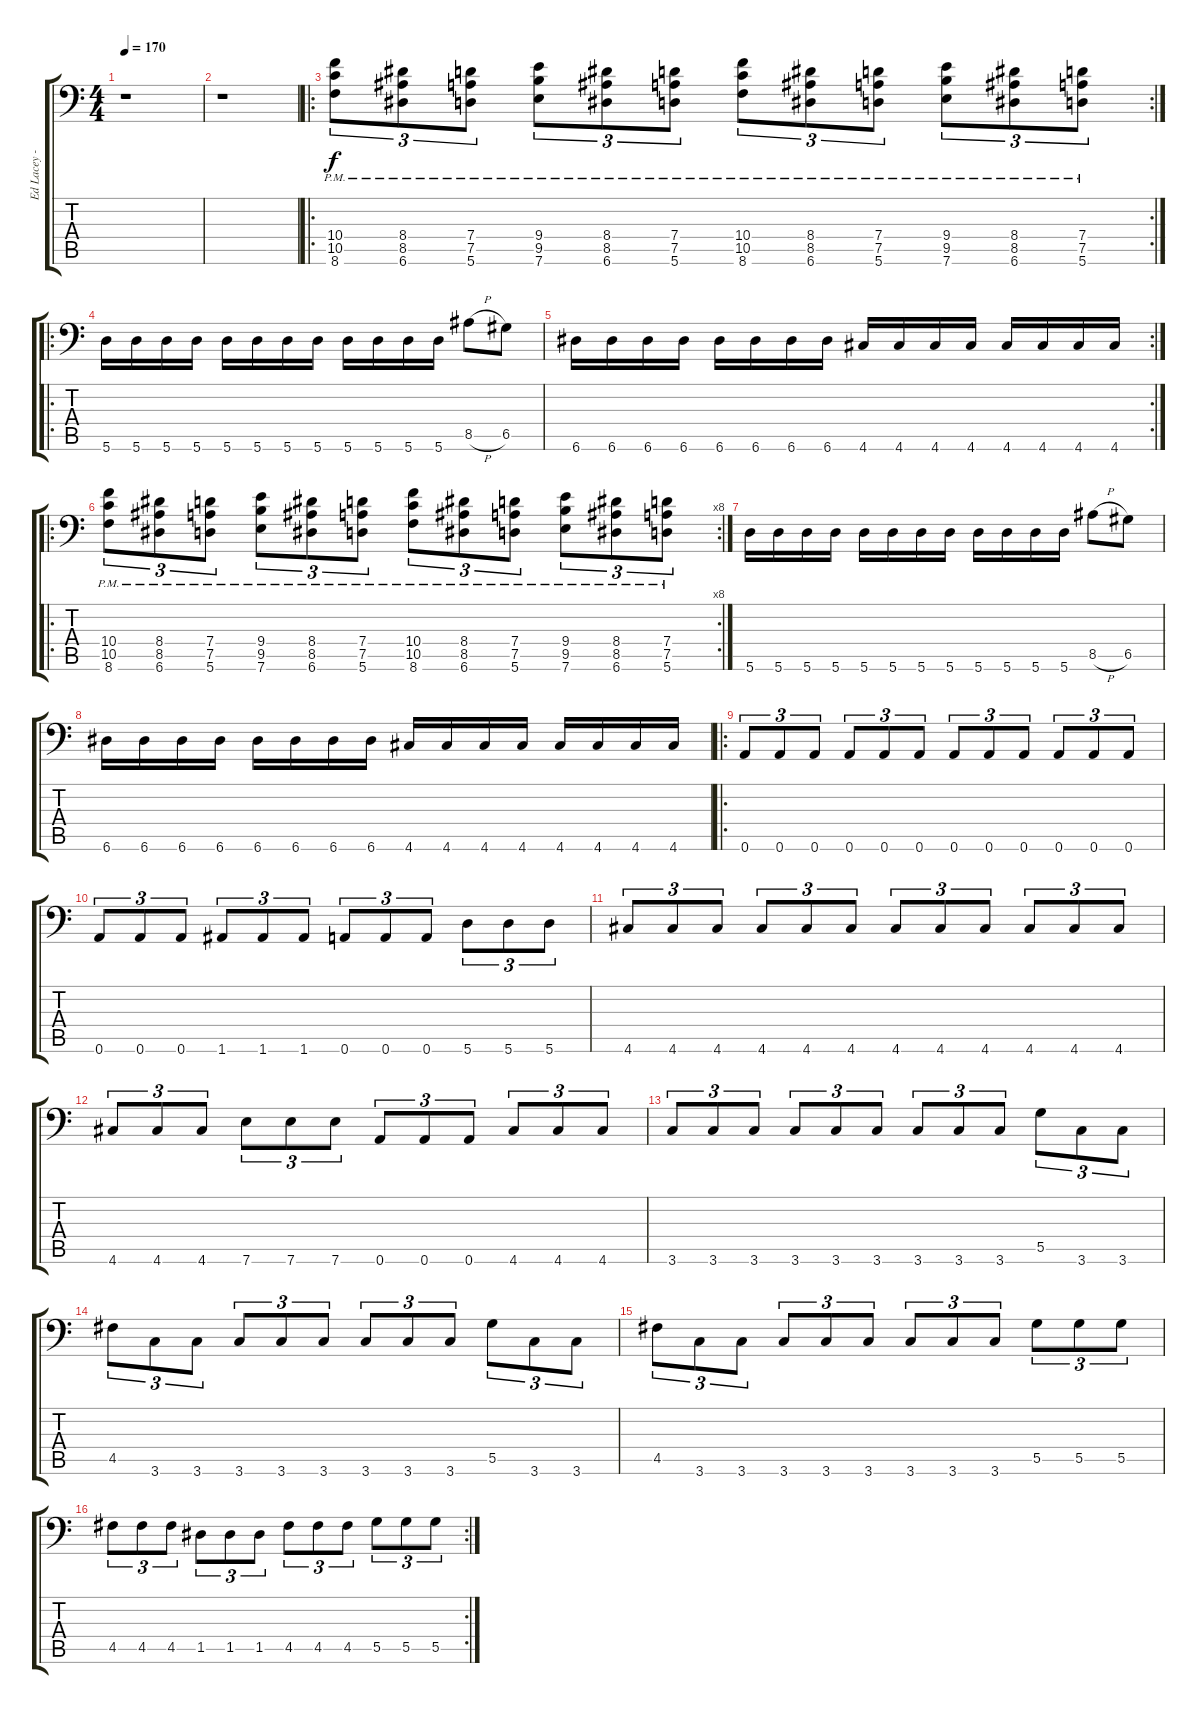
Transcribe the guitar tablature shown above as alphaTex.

\track ("Ed Lacey - Guitar" "Ed Lacey -") {instrument overdrivenguitar}
\staff {score tabs}
\tuning (A3 E3 C3 G2 D2 A1) {hide}
\ts (4 4)
\tempo 170
\clef f4
\ks c
r.1{dy f} |
r.1 |
\ro
\rc 2
(10.4{pm} 10.5{pm} 8.6{pm}).8{tu (3 2)} (8.4{pm} 8.5{pm} 6.6{pm}).8{tu (3 2)} (7.4{pm} 7.5{pm} 5.6{pm}).8{tu (3 2)} (9.4{pm} 9.5{pm} 7.6{pm}).8{tu (3 2)} (8.4{pm} 8.5{pm} 6.6{pm}).8{tu (3 2)} (7.4{pm} 7.5{pm} 5.6{pm}).8{tu (3 2)} (10.4{pm} 10.5{pm} 8.6{pm}).8{tu (3 2)} (8.4{pm} 8.5{pm} 6.6{pm}).8{tu (3 2)} (7.4{pm} 7.5{pm} 5.6{pm}).8{tu (3 2)} (9.4{pm} 9.5{pm} 7.6{pm}).8{tu (3 2)} (8.4{pm} 8.5{pm} 6.6{pm}).8{tu (3 2)} (7.4{pm} 7.5{pm} 5.6{pm}).8{tu (3 2)} |
\ro
5.6.16 5.6.16 5.6.16 5.6.16 5.6.16 5.6.16 5.6.16 5.6.16 5.6.16 5.6.16 5.6.16 5.6.16 8.5{h}.8 6.5.8 |
\rc 2
6.6.16 6.6.16 6.6.16 6.6.16 6.6.16 6.6.16 6.6.16 6.6.16 4.6.16 4.6.16 4.6.16 4.6.16 4.6.16 4.6.16 4.6.16 4.6.16 |
\ro
\rc 8
(10.4{pm} 10.5{pm} 8.6{pm}).8{tu (3 2)} (8.4{pm} 8.5{pm} 6.6{pm}).8{tu (3 2)} (7.4{pm} 7.5{pm} 5.6{pm}).8{tu (3 2)} (9.4{pm} 9.5{pm} 7.6{pm}).8{tu (3 2)} (8.4{pm} 8.5{pm} 6.6{pm}).8{tu (3 2)} (7.4{pm} 7.5{pm} 5.6{pm}).8{tu (3 2)} (10.4{pm} 10.5{pm} 8.6{pm}).8{tu (3 2)} (8.4{pm} 8.5{pm} 6.6{pm}).8{tu (3 2)} (7.4{pm} 7.5{pm} 5.6{pm}).8{tu (3 2)} (9.4{pm} 9.5{pm} 7.6{pm}).8{tu (3 2)} (8.4{pm} 8.5{pm} 6.6{pm}).8{tu (3 2)} (7.4{pm} 7.5{pm} 5.6{pm}).8{tu (3 2)} |
5.6.16 5.6.16 5.6.16 5.6.16 5.6.16 5.6.16 5.6.16 5.6.16 5.6.16 5.6.16 5.6.16 5.6.16 8.5{h}.8 6.5.8 |
6.6.16 6.6.16 6.6.16 6.6.16 6.6.16 6.6.16 6.6.16 6.6.16 4.6.16 4.6.16 4.6.16 4.6.16 4.6.16 4.6.16 4.6.16 4.6.16 |
\ro
0.6.8{tu (3 2)} 0.6.8{tu (3 2)} 0.6.8{tu (3 2)} 0.6.8{tu (3 2)} 0.6.8{tu (3 2)} 0.6.8{tu (3 2)} 0.6.8{tu (3 2)} 0.6.8{tu (3 2)} 0.6.8{tu (3 2)} 0.6.8{tu (3 2)} 0.6.8{tu (3 2)} 0.6.8{tu (3 2)} |
0.6.8{tu (3 2)} 0.6.8{tu (3 2)} 0.6.8{tu (3 2)} 1.6.8{tu (3 2)} 1.6.8{tu (3 2)} 1.6.8{tu (3 2)} 0.6.8{tu (3 2)} 0.6.8{tu (3 2)} 0.6.8{tu (3 2)} 5.6.8{tu (3 2)} 5.6.8{tu (3 2)} 5.6.8{tu (3 2)} |
4.6.8{tu (3 2)} 4.6.8{tu (3 2)} 4.6.8{tu (3 2)} 4.6.8{tu (3 2)} 4.6.8{tu (3 2)} 4.6.8{tu (3 2)} 4.6.8{tu (3 2)} 4.6.8{tu (3 2)} 4.6.8{tu (3 2)} 4.6.8{tu (3 2)} 4.6.8{tu (3 2)} 4.6.8{tu (3 2)} |
4.6.8{tu (3 2)} 4.6.8{tu (3 2)} 4.6.8{tu (3 2)} 7.6.8{tu (3 2)} 7.6.8{tu (3 2)} 7.6.8{tu (3 2)} 0.6.8{tu (3 2)} 0.6.8{tu (3 2)} 0.6.8{tu (3 2)} 4.6.8{tu (3 2)} 4.6.8{tu (3 2)} 4.6.8{tu (3 2)} |
3.6.8{tu (3 2)} 3.6.8{tu (3 2)} 3.6.8{tu (3 2)} 3.6.8{tu (3 2)} 3.6.8{tu (3 2)} 3.6.8{tu (3 2)} 3.6.8{tu (3 2)} 3.6.8{tu (3 2)} 3.6.8{tu (3 2)} 5.5.8{tu (3 2)} 3.6.8{tu (3 2)} 3.6.8{tu (3 2)} |
4.5.8{tu (3 2)} 3.6.8{tu (3 2)} 3.6.8{tu (3 2)} 3.6.8{tu (3 2)} 3.6.8{tu (3 2)} 3.6.8{tu (3 2)} 3.6.8{tu (3 2)} 3.6.8{tu (3 2)} 3.6.8{tu (3 2)} 5.5.8{tu (3 2)} 3.6.8{tu (3 2)} 3.6.8{tu (3 2)} |
4.5.8{tu (3 2)} 3.6.8{tu (3 2)} 3.6.8{tu (3 2)} 3.6.8{tu (3 2)} 3.6.8{tu (3 2)} 3.6.8{tu (3 2)} 3.6.8{tu (3 2)} 3.6.8{tu (3 2)} 3.6.8{tu (3 2)} 5.5.8{tu (3 2)} 5.5.8{tu (3 2)} 5.5.8{tu (3 2)} |
\rc 2
4.5.8{tu (3 2)} 4.5.8{tu (3 2)} 4.5.8{tu (3 2)} 1.5.8{tu (3 2)} 1.5.8{tu (3 2)} 1.5.8{tu (3 2)} 4.5.8{tu (3 2)} 4.5.8{tu (3 2)} 4.5.8{tu (3 2)} 5.5.8{tu (3 2)} 5.5.8{tu (3 2)} 5.5.8{tu (3 2)}
